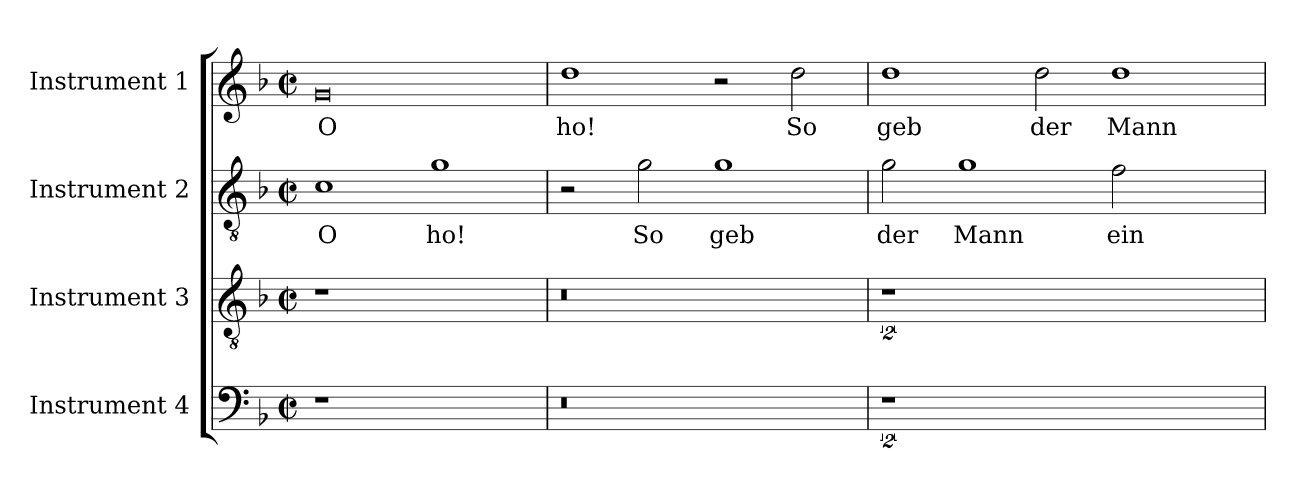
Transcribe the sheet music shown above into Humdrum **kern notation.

**kern	**kern	**kern	**text	**kern	**text
*part4	*part3	*part2	*part2	*part1	*part1
*staff4	*staff3	*staff2	*staff2	*staff1	*staff1
*I"Instrument 4	*I"Instrument 3	*I"Instrument 2	*	*I"Instrument 1	*
!!LO:PB:g=z
*stria5	*stria5	*stria5	*	*stria5	*
*clefF4	*clefGv2	*clefGv2	*	*clefG2	*
*k[b-]	*k[b-]	*k[b-]	*	*k[b-]	*
*F:	*F:	*F:	*	*F:	*
*M2/2	*M2/2	*M2/2	*	*M2/2	*
*met(c|)	*met(c|)	*met(c|)	*	*met(c|)	*
=1	=1	=1	=1	=1	=1
!	!	!	!LO:LY:b:cj	!	!LO:LY:b:cj
1r	1r	1c	O	0g	O
!	!	!	!LO:LY:b:cj	!	!
1ryy	1ryy	1g	ho!	.	.
=2	=2	=2	=2	=2	=2
!	!	!	!	!	!LO:LY:b:cj
0r	0r	2r	.	1dd	ho!
!	!	!	!LO:LY:b:cj	!	!
.	.	2g\	So	.	.
!	!	!	!LO:LY:b:cj	!	!
.	.	1g	geb	2r	.
!	!	!	!	!	!LO:LY:b:cj
.	.	.	.	2dd\	So
=3	=3	=3	=3	=3	=3
!	!	!	!LO:LY:b:cj	!	!LO:LY:b:cj
2%5r	2%5r	2g\	der	1dd	geb
!	!	!	!LO:LY:b:cj	!	!
.	.	1g	Mann	.	.
!	!	!	!	!	!LO:LY:b:cj
.	.	.	.	2dd\	der
!	!	!	!LO:LY:b:cj	!	!LO:LY:b:cj
.	.	2f\	ein	1dd	Mann
.	.	2ryy	.	.	.
=	=	=	=	=	=
*-	*-	*-	*-	*-	*-
